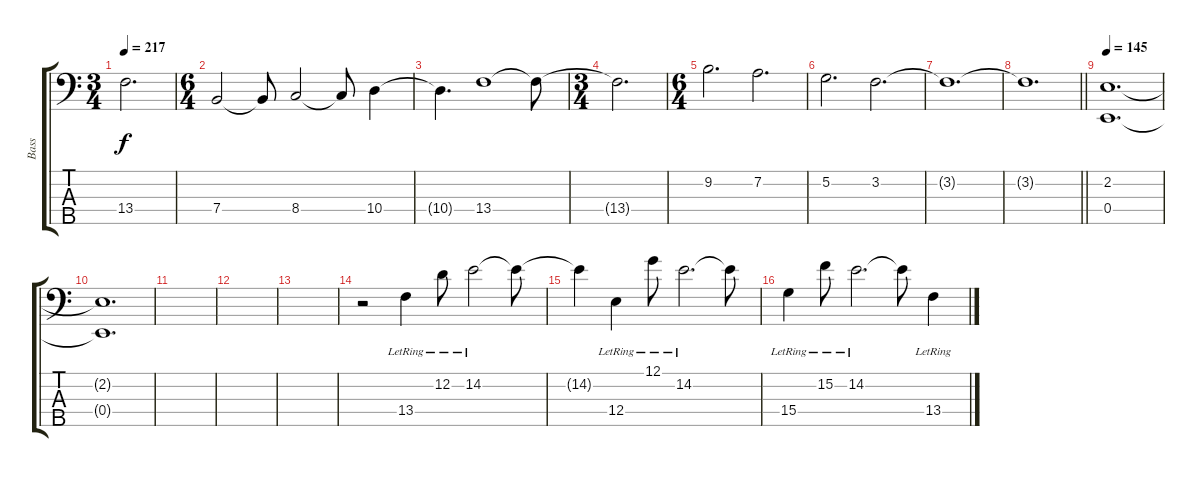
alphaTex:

\track ("Bass" "Bass") {instrument electricbassfinger}
\staff {score tabs}
\tuning (G2 D2 A1 E1 A0) {hide}
\ts (3 4)
\tempo 217
\clef f4
\ks c
13.4{t}.2{d dy f} |
\ts (6 4)
7.4.2 7.4{t}.8 8.4.2 8.4{t}.8 10.4.4 |
10.4{t}.4{d} 13.4.1 13.4{t}.8 |
\ts (3 4)
13.4{t}.2{d} |
\ts (6 4)
9.2.2{d} 7.2.2{d} |
5.2.2{d} 3.2.2{d} |
3.2{t}.1{d} |
\barLineRight lightlight
3.2{t}.1{d} |
\section ("" "")
\tempo 145
(2.2 0.4).1{d} |
(2.2{t} 0.4{t}).1{d} |
|
|
|
r.2 13.4{lr}.4 12.2{lr}.8 14.2{lr}.2 14.2{t}.8 |
14.2{t}.4 12.4{lr}.4 12.1{lr}.8 14.2{lr}.2{d} 14.2{t}.8 |
15.4{lr}.4 15.2{lr}.8 14.2{lr}.2{d} 14.2{t}.8 13.4{lr}.4
